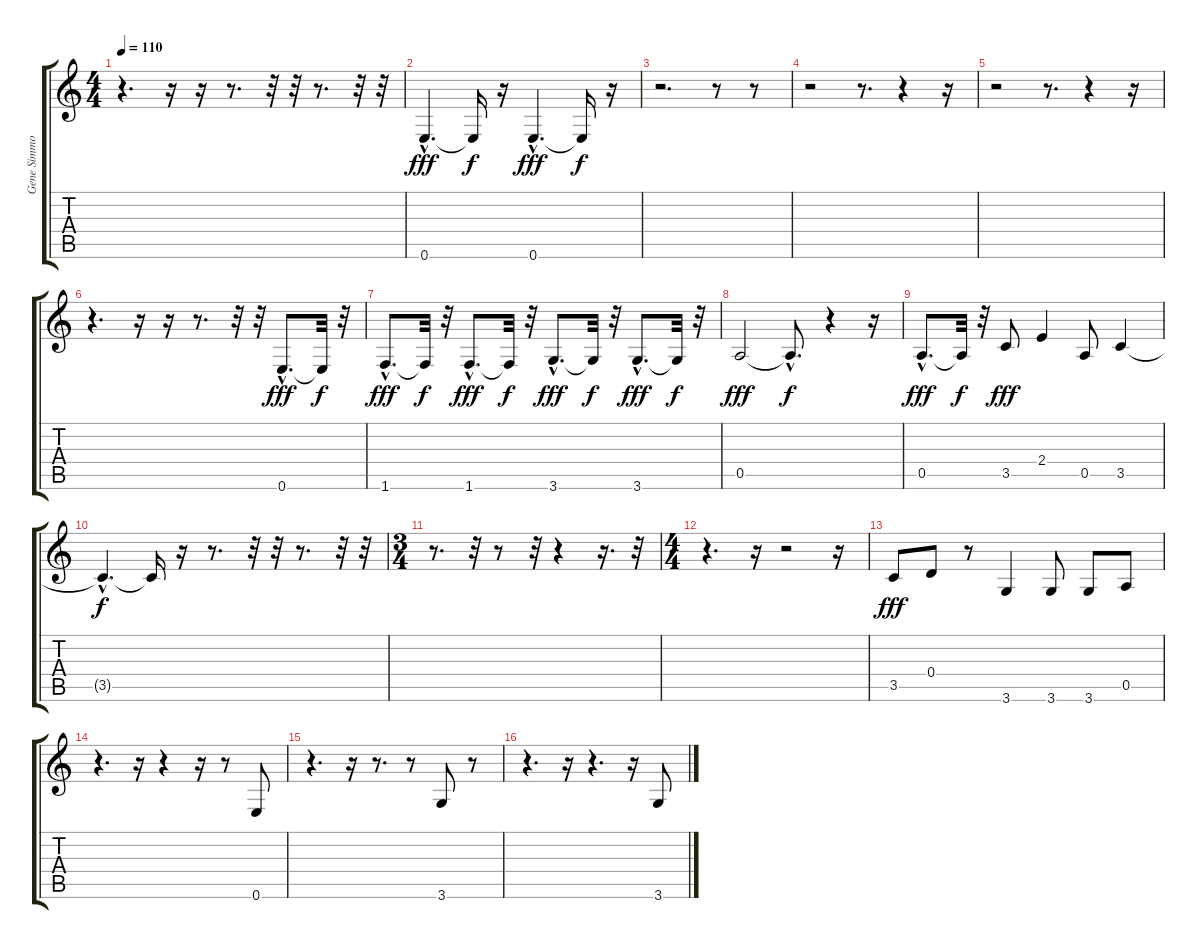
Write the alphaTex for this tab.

\track ("Gene Simmons" "Gene Simmo") {instrument electricbassfinger}
\staff {score tabs}
\tuning (E4 B3 G3 D3 A2 E2) {hide}
\ts (4 4)
\tempo 110
\clef g2
\ks c
r.4{d dy f} r.16 r.16 r.8{d} r.32 r.32 r.8{d} r.32 r.32 |
0.6{hac}.4{d dy fff} 0.6{t}.16{dy f} r.16 0.6{hac}.4{d dy fff} 0.6{t}.16{dy f} r.16 |
r.2{d} r.8 r.8 |
r.2 r.8{d} r.4 r.16 |
r.2 r.8{d} r.4 r.16 |
r.4{d} r.16 r.16 r.8{d} r.32 r.32 0.6{hac}.8{d dy fff} 0.6{t}.32{dy f} r.32 |
1.6{hac}.8{d dy fff} 1.6{t}.32{dy f} r.32 1.6{hac}.8{d dy fff} 1.6{t}.32{dy f} r.32 3.6{hac}.8{d dy fff} 3.6{t}.32{dy f} r.32 3.6{hac}.8{d dy fff} 3.6{t}.32{dy f} r.32 |
0.5.2{dy fff} 0.5{hac t}.8{d dy f} r.4 r.16 |
0.5{hac}.8{d dy fff} 0.5{t}.32{dy f} r.32 3.5.8{dy fff} 2.4.4 0.5.8 3.5.4 |
3.5{hac t}.4{d dy f} 3.5{t}.16 r.16 r.8{d} r.32 r.32 r.8{d} r.32 r.32 |
\ts (3 4)
r.8{d} r.32 r.8 r.32 r.4 r.16{d} r.32 |
\ts (4 4)
r.4{d} r.16 r.2 r.16 |
3.5.8{dy fff} 0.4.8 r.8 3.6.4 3.6.8 3.6.8 0.5.8 |
r.4{d} r.16 r.4 r.16 r.8 0.6.8 |
r.4{d} r.16 r.8{d} r.8 3.6.8 r.8 |
r.4{d} r.16 r.4{d} r.16 3.6.8
